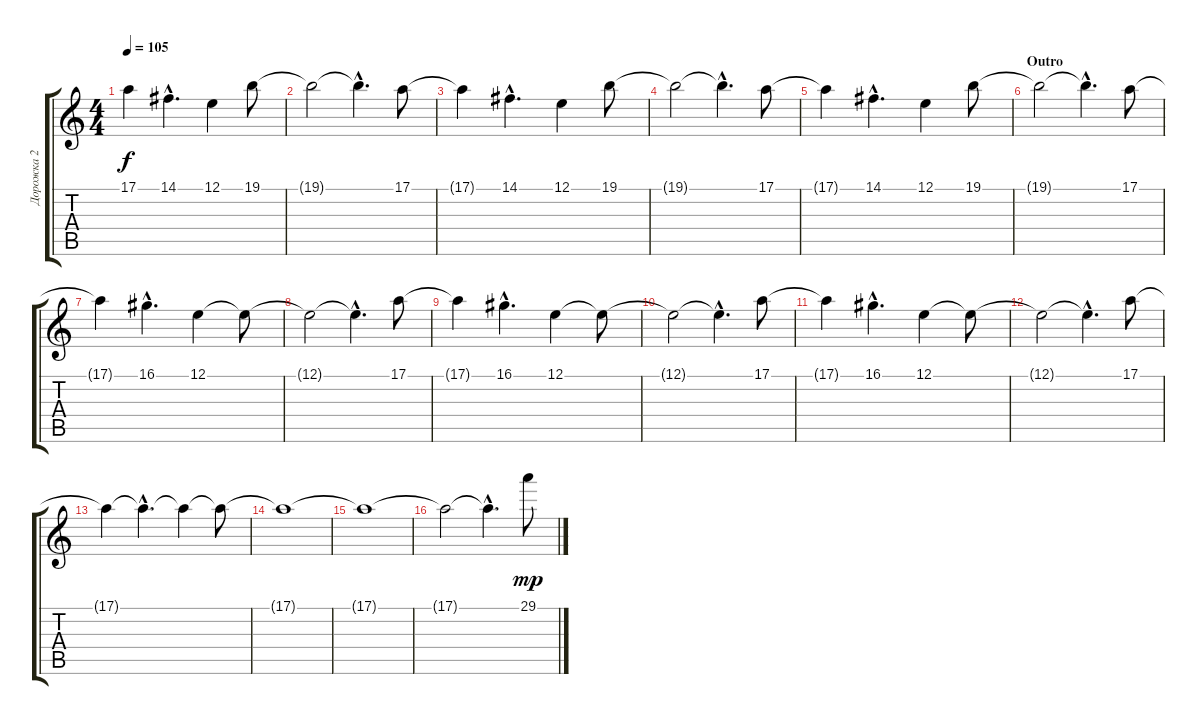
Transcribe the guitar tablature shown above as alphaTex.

\track ("Дорожка 2" "Дорожка 2") {instrument acousticgrandpiano}
\staff {score tabs}
\tuning (E4 B3 G3 D3 A2 E2) {hide}
\ts (4 4)
\tempo 105
\clef g2
\ks c
17.1{t}.4{dy f} 14.1{hac}.4{d} 12.1.4 19.1.8 |
19.1{t}.2 19.1{hac t}.4{d} 17.1.8 |
17.1{t}.4 14.1{hac}.4{d} 12.1.4 19.1.8 |
19.1{t}.2 19.1{hac t}.4{d} 17.1.8 |
17.1{t}.4 14.1{hac}.4{d} 12.1.4 19.1.8 |
\section ("" "Outro")
19.1{t}.2 19.1{hac t}.4{d} 17.1.8 |
17.1{t}.4 16.1{hac}.4{d} 12.1.4 12.1{t}.8 |
12.1{t}.2 12.1{hac t}.4{d} 17.1.8 |
17.1{t}.4 16.1{hac}.4{d} 12.1.4 12.1{t}.8 |
12.1{t}.2 12.1{hac t}.4{d} 17.1.8 |
17.1{t}.4 16.1{hac}.4{d} 12.1.4 12.1{t}.8 |
12.1{t}.2 12.1{hac t}.4{d} 17.1.8 |
17.1{t}.4 17.1{hac t}.4{d} 17.1{t}.4 17.1{t}.8 |
17.1{t}.1 |
17.1{t}.1 |
17.1{t}.2 17.1{hac t}.4{d} 29.1.8{dy mp}
